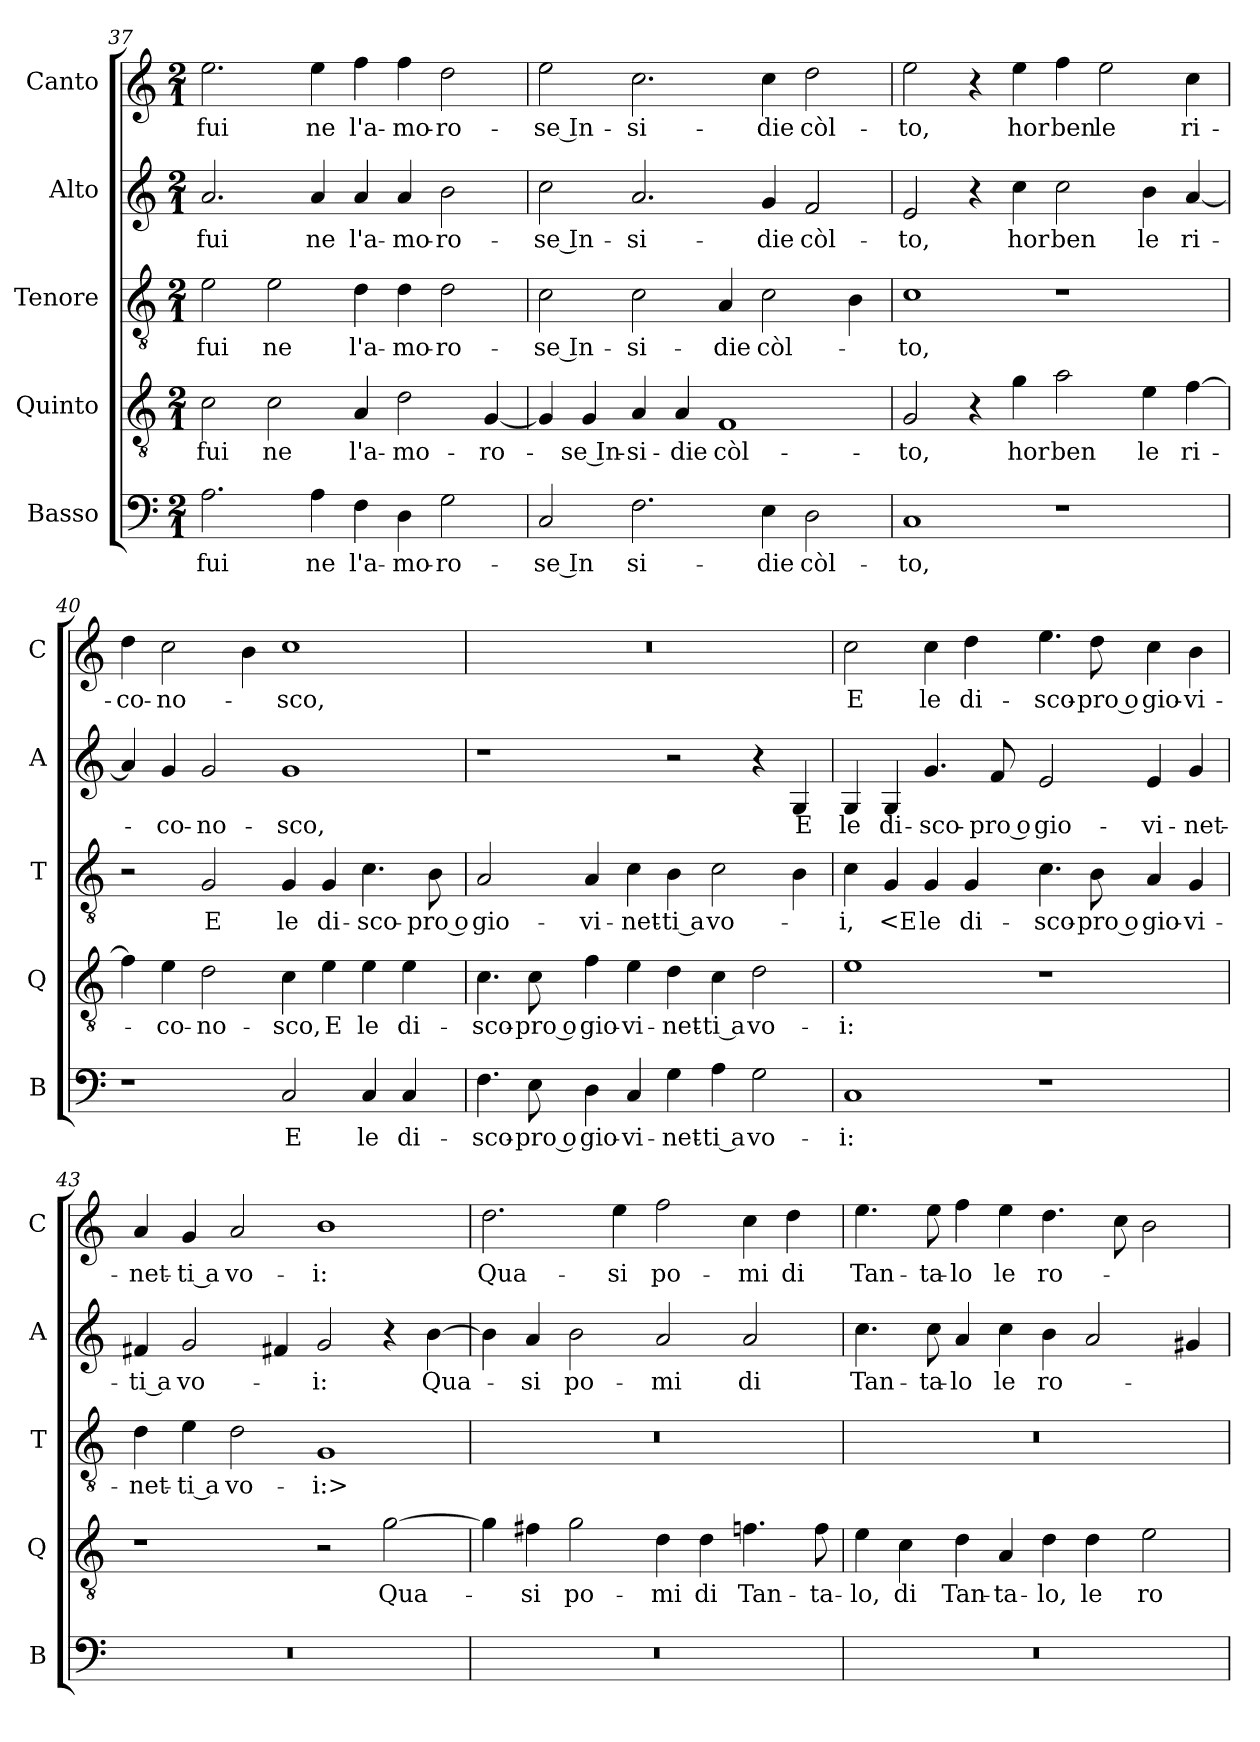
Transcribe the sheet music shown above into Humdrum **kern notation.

**kern	**text	**kern	**text	**kern	**text	**kern	**text	**kern	**text
*part5	*part5	*part4	*part4	*part3	*part3	*part2	*part2	*part1	*part1
*staff5	*staff5	*staff4	*staff4	*staff3	*staff3	*staff2	*staff2	*staff1	*staff1
*I"Basso	*	*I"Quinto	*	*I"Tenore	*	*I"Alto	*	*I"Canto	*
*I'B	*	*I'Q	*	*I'T	*	*I'A	*	*I'C	*
*clefF4	*	*clefGv2	*	*clefGv2	*	*clefG2	*	*clefG2	*
*k[]	*	*k[]	*	*k[]	*	*k[]	*	*k[]	*
*M2/1	*	*M2/1	*	*M2/1	*	*M2/1	*	*M2/1	*
=37	=37	=37	=37	=37	=37	=37	=37	=37	=37
2.A	fui	2c	fui	2e	fui	2.a	fui	2.ee	fui
.	.	2c	ne	2e	ne	.	.	.	.
4A	ne	.	.	.	.	4a	ne	4ee	ne
4F	l'a-	4A	l'a-	4d	l'a-	4a	l'a-	4ff	l'a-
4D	-mo-	2d	-mo-	4d	-mo-	4a	-mo-	4ff	-mo-
2G	-ro-	.	.	2d	-ro-	2b	-ro-	2dd	-ro-
.	.	[4G	-ro-	.	.	.	.	.	.
=38	=38	=38	=38	=38	=38	=38	=38	=38	=38
2C	-se In	4G]	.	2c	-se In-	2cc	-se In-	2ee	-se In-
.	.	4G	-se In-	.	.	.	.	.	.
2.F	si-	4A	-si-	2c	-si-	2.a	-si-	2.cc	-si-
.	.	4A	-die	.	.	.	.	.	.
.	.	1F	còl-	4A	-die	.	.	.	.
4E	-die	.	.	2c	còl-	4g	-die	4cc	-die
2D	còl-	.	.	.	.	2f	còl-	2dd	còl-
.	.	.	.	4B	.	.	.	.	.
=39	=39	=39	=39	=39	=39	=39	=39	=39	=39
1C	-to,	2G	-to,	1c	-to,	2e	-to,	2ee	-to,
.	.	4r	.	.	.	4r	.	4r	.
.	.	4g	hor	.	.	4cc	hor	4ee	hor
1r	.	2a	ben	1r	.	2cc	ben	4ff	ben
.	.	.	.	.	.	.	.	2ee	le
.	.	4e	le	.	.	4b	le	.	.
.	.	[4f	ri-	.	.	[4a	ri-	4cc	ri-
=40	=40	=40	=40	=40	=40	=40	=40	=40	=40
1r	.	4f]	.	2r	.	4a]	.	4dd	-co-
.	.	4e	-co-	.	.	4g	-co-	2cc	-no-
.	.	2d	-no-	2G	E	2g	-no-	.	.
.	.	.	.	.	.	.	.	4b	.
2C	E	4c	-sco,	4G	le	1g	-sco,	1cc	-sco,
.	.	4e	E	4G	di-	.	.	.	.
4C	le	4e	le	4.c	-sco-	.	.	.	.
4C	di-	4e	di-	.	.	.	.	.	.
.	.	.	.	8B	-pro o	.	.	.	.
=41	=41	=41	=41	=41	=41	=41	=41	=41	=41
4.F	-sco-	4.c	-sco-	2A	gio-	1r	.	0r	.
8E	-pro o	8c	-pro o	.	.	.	.	.	.
4D	gio-	4f	gio-	4A	-vi-	.	.	.	.
4C	-vi-	4e	-vi-	4c	-net-	.	.	.	.
4G	-net-	4d	-net-	4B	-ti a	2r	.	.	.
4A	-ti a	4c	-ti a	2c	vo-	.	.	.	.
2G	vo-	2d	vo-	.	.	4r	.	.	.
.	.	.	.	4B	.	4G	E	.	.
=42	=42	=42	=42	=42	=42	=42	=42	=42	=42
1C	-i:	1e	-i:	4c	-i,	4G	le	2cc	E
.	.	.	.	4G	<E	4G	di-	.	.
.	.	.	.	4G	le	4.g	-sco-	4cc	le
.	.	.	.	4G	di-	.	.	4dd	di-
.	.	.	.	.	.	8f	-pro o	.	.
1r	.	1r	.	4.c	-sco-	2e	gio-	4.ee	-sco-
.	.	.	.	8B	-pro o	.	.	8dd	-pro o
.	.	.	.	4A	gio-	4e	-vi-	4cc	gio-
.	.	.	.	4G	-vi-	4g	-net-	4b	-vi-
=43	=43	=43	=43	=43	=43	=43	=43	=43	=43
0r	.	1r	.	4d	-net-	4f#X	-ti a	4a	-net-
.	.	.	.	4e	-ti a	2g	vo-	4g	-ti a
.	.	.	.	2d	vo-	.	.	2a	vo-
.	.	.	.	.	.	4f#X	.	.	.
.	.	2r	.	1G	-i:>	2g	-i:	1b	-i:
.	.	[2g	Qua-	.	.	4r	.	.	.
.	.	.	.	.	.	[4b	Qua-	.	.
=44	=44	=44	=44	=44	=44	=44	=44	=44	=44
0r	.	4g]	.	0r	.	4b]	.	2.dd	Qua-
.	.	4f#X	-si	.	.	4a	-si	.	.
.	.	2g	po-	.	.	2b	po-	.	.
.	.	.	.	.	.	.	.	4ee	-si
.	.	4d	-mi	.	.	2a	-mi	2ff	po-
.	.	4d	di	.	.	.	.	.	.
.	.	4.fn	Tan-	.	.	2a	di	4cc	-mi
.	.	.	.	.	.	.	.	4dd	di
.	.	8f	-ta-	.	.	.	.	.	.
=45	=45	=45	=45	=45	=45	=45	=45	=45	=45
0r	.	4e	-lo,	0r	.	4.cc	Tan-	4.ee	Tan-
.	.	4c	di	.	.	.	.	.	.
.	.	.	.	.	.	8cc	-ta-	8ee	-ta-
.	.	4d	Tan-	.	.	4a	-lo	4ff	-lo
.	.	4A	-ta-	.	.	4cc	le	4ee	le
.	.	4d	-lo,	.	.	4b	ro-	4.dd	ro-
.	.	4d	le	.	.	2a	.	.	.
.	.	.	.	.	.	.	.	8cc	.
.	.	2e	ro-	.	.	.	.	2b	.
.	.	.	.	.	.	4g#X	.	.	.
=	=	=	=	=	=	=	=	=	=
*-	*-	*-	*-	*-	*-	*-	*-	*-	*-
